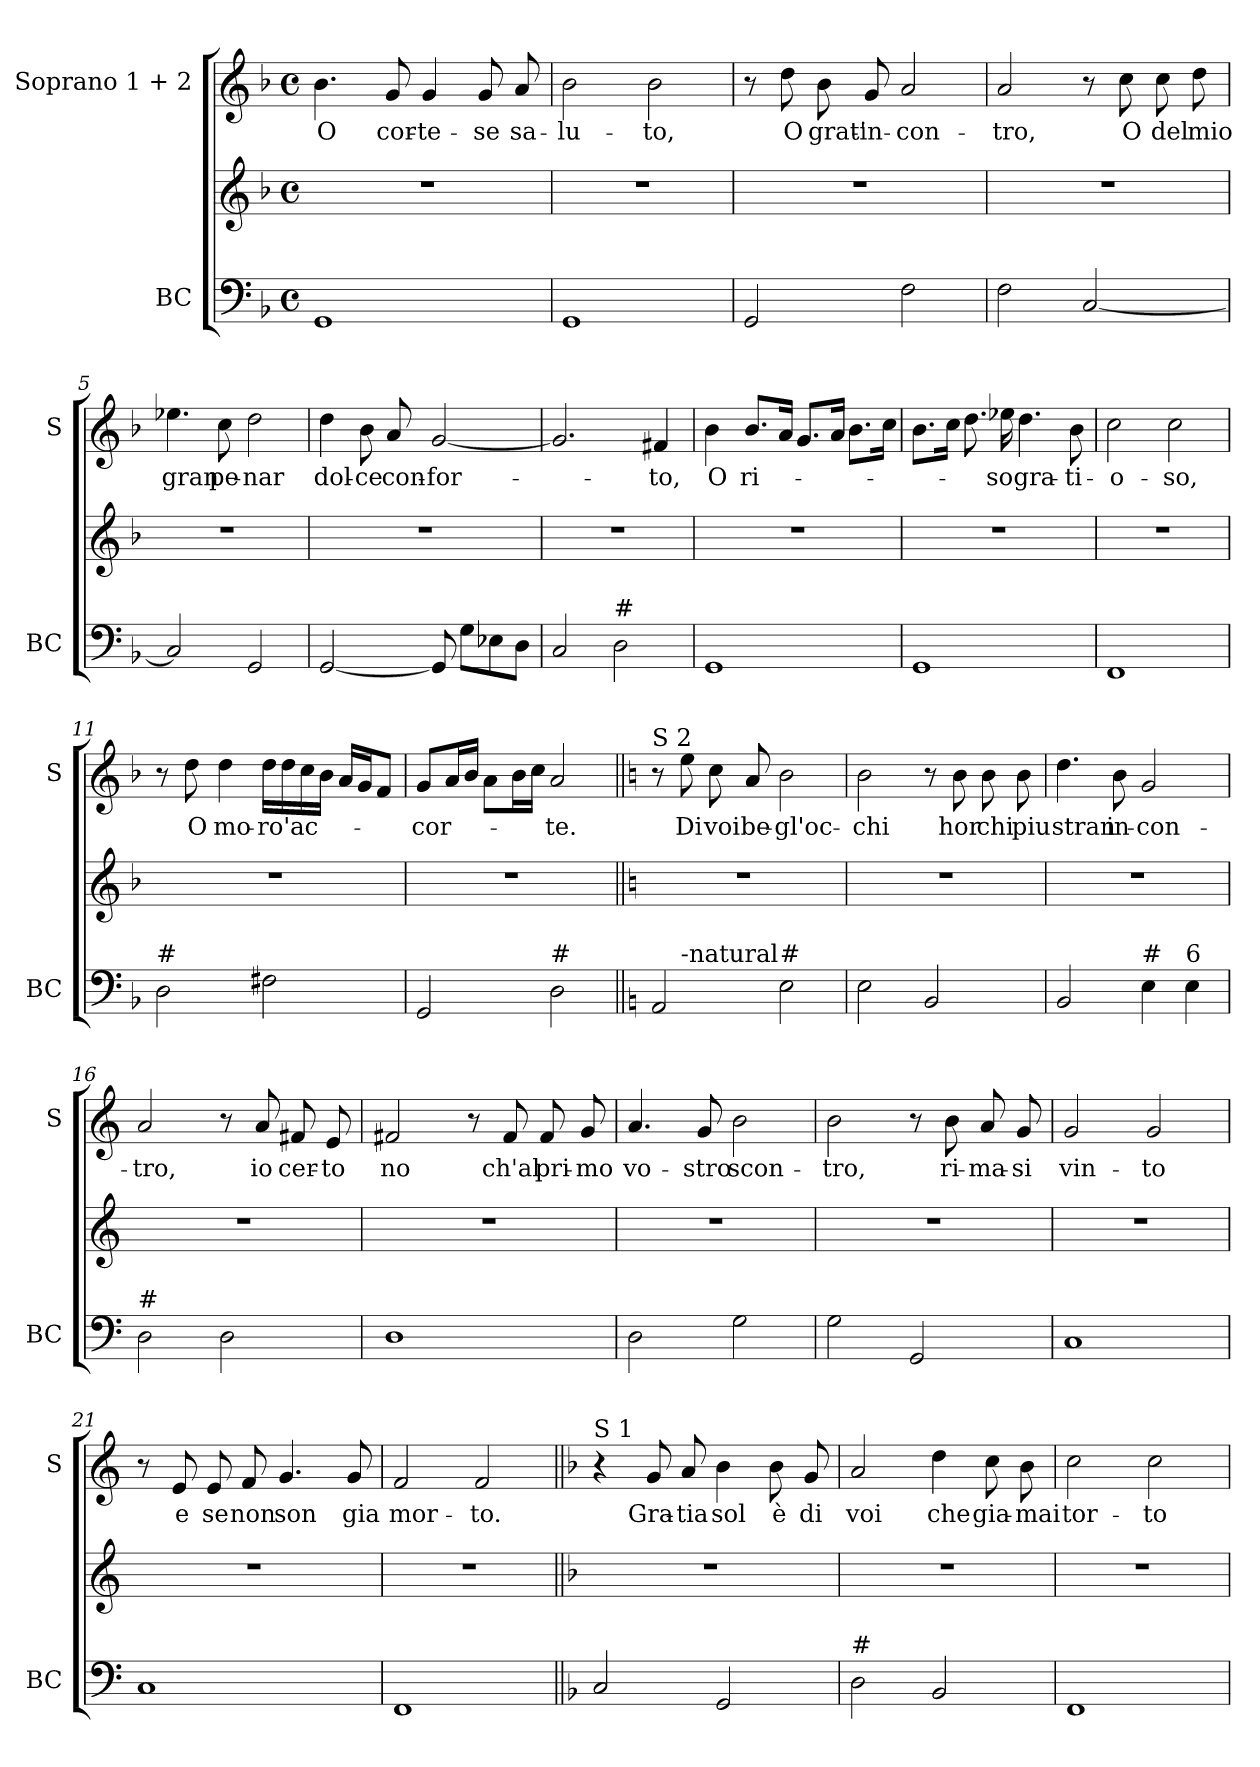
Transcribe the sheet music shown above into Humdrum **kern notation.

**kern	**kern	**kern	**text
*part2	*part2	*part1	*part1
*staff3	*staff2	*staff1	*staff1
*I"BC	*	*I"Soprano     1 + 2	*
*I'BC	*	*I'S	*
*clefF4	*clefG2	*clefG2	*
*k[b-]	*k[b-]	*k[b-]	*
*F:	*F:	*F:	*
*M4/4	*M4/4	*M4/4	*
*met(c)	*met(c)	*met(c)	*
=1	=1	=1	=1
!	!	!	!LO:LY:b
1GG	1r	4.b-\	O
!	!	!	!LO:LY:b
.	.	8g/	cor-
!	!	!	!LO:LY:b
.	.	4g/	-te-
!	!	!	!LO:LY:b
.	.	8g/	-se
!	!	!	!LO:LY:b
.	.	8a/	sa-
=2	=2	=2	=2
!	!	!	!LO:LY:b
1GG	1r	2b-\	-lu-
!	!	!	!LO:LY:b
.	.	2b-\	-to,
=3	=3	=3	=3
2GG/	1r	8r	.
!	!	!	!LO:LY:b
.	.	8dd\	O
!	!	!	!LO:LY:b
.	.	8b-\	grat'-
!	!	!	!LO:LY:b
.	.	8g/	-in-
!	!	!	!LO:LY:b
2F\	.	2a/	-con-
=4	=4	=4	=4
!	!	!	!LO:LY:b
2F\	1r	2a/	-tro,
[2C/	.	8r	.
!	!	!	!LO:LY:b
.	.	8cc\	O
!	!	!	!LO:LY:b
.	.	8cc\	del
!	!	!	!LO:LY:b
.	.	8dd\	mio
=5	=5	=5	=5
!	!	!	!LO:LY:b
2C/]	1r	4.ee-X\	gran
!	!	!	!LO:LY:b
.	.	8cc\	pe-
!	!	!	!LO:LY:b
2GG/	.	2dd\	-nar
!!LO:LB:g=z
=6	=6	=6	=6
!	!	!	!LO:LY:b
[2GG/	1r	4dd\	dol-
!	!	!	!LO:LY:b
.	.	8b-\	-ce
!	!	!	!LO:LY:b
.	.	8a/	con-
!	!	!	!LO:LY:b
8GG/]	.	[2g/	-for-
8G\L	.	.	.
8E-X\	.	.	.
8D\J	.	.	.
=7	=7	=7	=7
2C/	1r	2.g/]	.
!LO:TX:a:t=#	!	!	!
2D\	.	.	.
!	!	!	!LO:LY:b
.	.	4f#X/	-to,
=8	=8	=8	=8
!	!	!	!LO:LY:b
1GG	1r	4b-\	O
!	!	!	!LO:LY:b
.	.	8.b-/L	ri-
.	.	16a/Jk	.
.	.	8.g/L	.
.	.	16a/Jk	.
.	.	8.b-\L	.
.	.	16cc\Jk	.
=9	=9	=9	=9
1GG	1r	8.b-\L	.
.	.	16cc\Jk	.
.	.	8.dd\	.
!	!	!	!LO:LY:b
.	.	16ee-X\	-so
!	!	!	!LO:LY:b
.	.	4.dd\	gra-
!	!	!	!LO:LY:b
.	.	8b-\	-ti-
=10	=10	=10	=10
!	!	!	!LO:LY:b
1FF	1r	2cc\	-o-
!	!	!	!LO:LY:b
.	.	2cc\	-so,
!!LO:LB:g=z
=11	=11	=11	=11
!LO:TX:a:t=#	!	!	!
2D\	1r	8r	.
!	!	!	!LO:LY:b
.	.	8dd\	O
!	!	!	!LO:LY:b
.	.	4dd\	mo-
!	!	!	!LO:LY:b
2F#X\	.	16dd\LL	-ro'ac-
.	.	16dd\	.
.	.	16cc\	.
.	.	16b-\JJ	.
.	.	16a/LL	.
.	.	16g/J	.
.	.	8f/J	.
=12	=12	=12	=12
!	!	!	!LO:LY:b
2GG/	1r	8g/L	-cor-
.	.	16a/L	.
.	.	16b-/JJ	.
.	.	8a\L	.
.	.	16b-\L	.
.	.	16cc\JJ	.
!LO:TX:a:t=#	!	!	!
!	!	!	!LO:LY:b
2D\	.	2a/	-te.
=13||	=13||	=13||	=13||
*k[]	*k[]	*k[]	*
*C:	*C:	*C:	*
!	!	!LO:TX:a:t=S 2	!
*^	*	*	*
2AA/	8ryy	1r	8r	.
!	!LO:TX:a:t=-natural	!	!	!
!	!	!	!	!LO:LY:b
.	2..ryy	.	8ee\	Di
!	!	!	!	!LO:LY:b
.	.	.	8cc\	voi
!	!	!	!	!LO:LY:b
.	.	.	8a/	be-
!LO:TX:a:t=#	!	!	!	!
!	!	!	!	!LO:LY:b
2E\	.	.	2b\	-gl'oc-
=14	=14	=14	=14	=14
!LO:TX:a:t=#	!	!	!	!
!	!	!	!	!LO:LY:b
*v	*v	*	*	*
2E\	1r	2b\	-chi
2BB/	.	8r	.
!	!	!	!LO:LY:b
.	.	8b\	hor
!	!	!	!LO:LY:b
.	.	8b\	chi
!	!	!	!LO:LY:b
.	.	8b\	piu
=15	=15	=15	=15
!	!	!	!LO:LY:b
2BB/	1r	4.dd\	stran
!	!	!	!LO:LY:b
.	.	8b\	in-
!LO:TX:a:t=#	!	!	!
!	!	!	!LO:LY:b
4E\	.	2g/	-con-
!LO:TX:a:t=6	!	!	!
4E\	.	.	.
!!LO:PB:g=z
=16	=16	=16	=16
!LO:TX:a:t=#	!	!	!
!	!	!	!LO:LY:b
2D\	1r	2a/	-tro,
2D\	.	8r	.
!	!	!	!LO:LY:b
.	.	8a/	io
!	!	!	!LO:LY:b
.	.	8f#X/	cer-
!	!	!	!LO:LY:b
.	.	8e/	-to
=17	=17	=17	=17
!	!	!	!LO:LY:b
1D	1r	2f#X/	no
.	.	8r	.
!	!	!	!LO:LY:b
.	.	8f#/	ch'al
!	!	!	!LO:LY:b
.	.	8f#/	pri-
!	!	!	!LO:LY:b
.	.	8g/	-mo
=18	=18	=18	=18
!	!	!	!LO:LY:b
2D\	1r	4.a/	vo-
!	!	!	!LO:LY:b
.	.	8g/	-stro
!	!	!	!LO:LY:b
2G\	.	2b\	scon-
=19	=19	=19	=19
!	!	!	!LO:LY:b
2G\	1r	2b\	-tro,
2GG/	.	8r	.
!	!	!	!LO:LY:b
.	.	8b\	ri-
!	!	!	!LO:LY:b
.	.	8a/	-ma-
!	!	!	!LO:LY:b
.	.	8g/	-si
=20	=20	=20	=20
!	!	!	!LO:LY:b
1C	1r	2g/	vin-
!	!	!	!LO:LY:b
.	.	2g/	-to
!!LO:LB:g=z
=21	=21	=21	=21
1C	1r	8r	.
!	!	!	!LO:LY:b
.	.	8e/	e
!	!	!	!LO:LY:b
.	.	8e/	se
!	!	!	!LO:LY:b
.	.	8f/	non
!	!	!	!LO:LY:b
.	.	4.g/	son
!	!	!	!LO:LY:b
.	.	8g/	gia
=22	=22	=22	=22
!	!	!	!LO:LY:b
1FF	1r	2f/	mor-
!	!	!	!LO:LY:b
.	.	2f/	-to.
=23||	=23||	=23||	=23||
*k[b-]	*k[b-]	*k[b-]	*
*F:	*F:	*F:	*
!	!	!LO:TX:a:t=S  1	!
2C/	1r	4r	.
!	!	!	!LO:LY:b
.	.	8g/	Gra-
!	!	!	!LO:LY:b
.	.	8a/	-tia
!	!	!	!LO:LY:b
2GG/	.	4b-\	sol
!	!	!	!LO:LY:b
.	.	8b-\	è
!	!	!	!LO:LY:b
.	.	8g/	di
=24	=24	=24	=24
!LO:TX:a:t=#	!	!	!
!	!	!	!LO:LY:b
2D\	1r	2a/	voi
!	!	!	!LO:LY:b
2BB-/	.	4dd\	che
!	!	!	!LO:LY:b
.	.	8cc\	gia-
!	!	!	!LO:LY:b
.	.	8b-\	-mai
=25	=25	=25	=25
!	!	!	!LO:LY:b
1FF	1r	2cc\	tor-
!	!	!	!LO:LY:b
.	.	2cc\	-to
=	=	=	=
*-	*-	*-	*-
